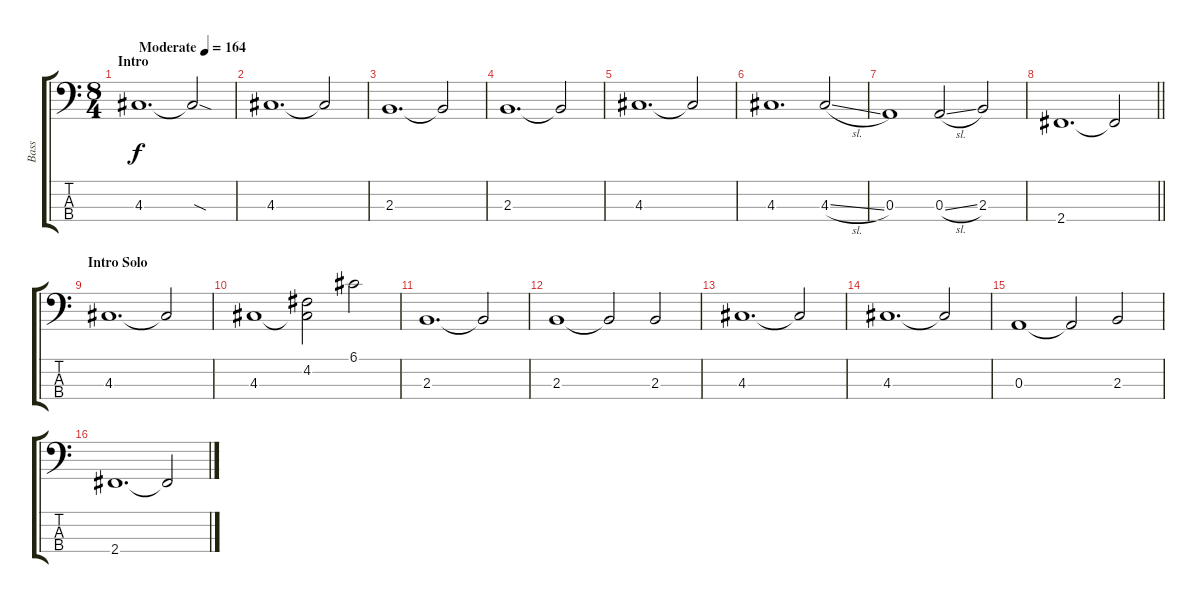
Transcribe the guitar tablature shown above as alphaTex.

\track ("Bass" "Bass") {instrument electricbasspick}
\staff {score tabs}
\tuning (G2 D2 A1 E1) {hide}
\ts (8 4)
\section ("" "Intro")
\tempo (164 "Moderate")
\clef f4
\ks c
4.3.1{d dy f instrument electricbasspick} 4.3{sod t}.2 |
4.3.1{d} 4.3{t}.2 |
2.3.1{d} 2.3{t}.2 |
2.3.1{d} 2.3{t}.2 |
4.3.1{d} 4.3{t}.2 |
4.3.1{d} 4.3{sl}.2 |
0.3.1 0.3{sl}.2 2.3.2 |
\barLineRight lightlight
2.4.1{d} 2.4{t}.2 |
\section ("" "Intro Solo")
4.3.1{d} 4.3{t}.2 |
4.3.1 (4.2 4.3{t}).2 6.1.2 |
2.3.1{d} 2.3{t}.2 |
2.3.1 2.3{t}.2 2.3.2 |
4.3.1{d} 4.3{t}.2 |
4.3.1{d} 4.3{t}.2 |
0.3.1 0.3{t}.2 2.3.2 |
2.4.1{d} 2.4{t}.2
